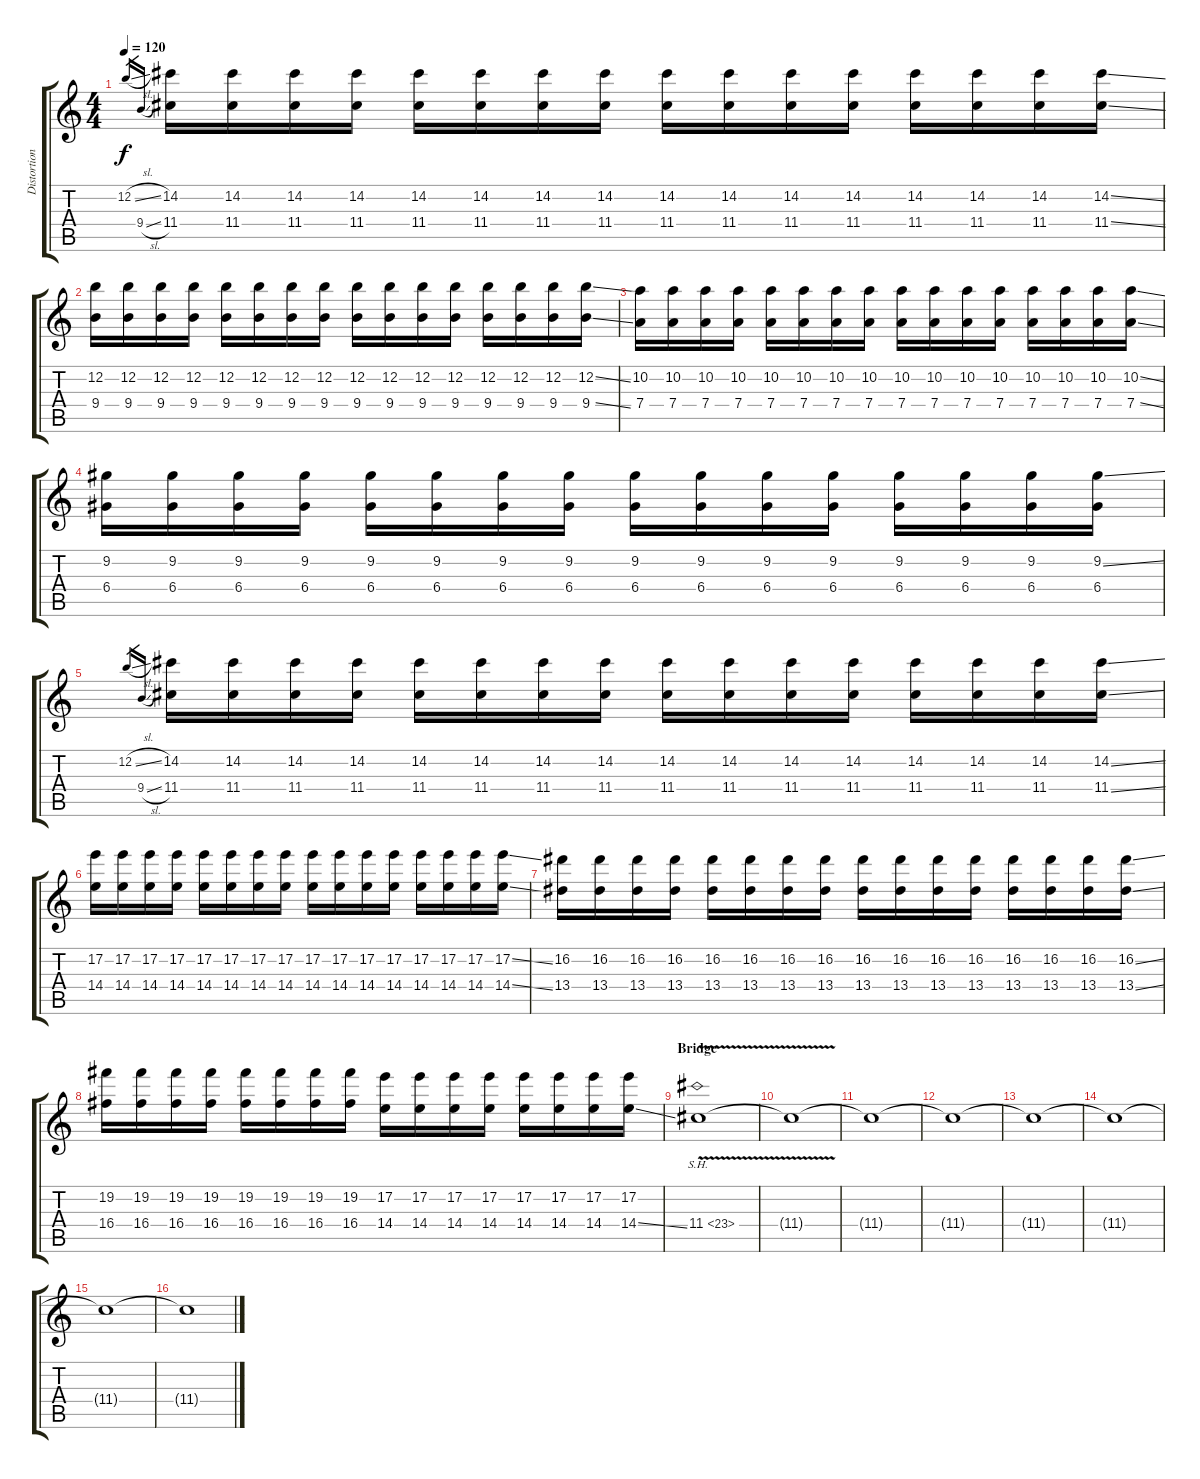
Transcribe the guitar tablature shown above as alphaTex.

\track ("Distortion Guitar" "Distortion") {instrument overdrivenguitar}
\staff {score tabs}
\tuning (E4 B3 G3 D3 A2 E2) {hide}
\ts (4 4)
\tempo 120
\clef g2
\ks c
12.2{sl}.16{gr dy f} 9.4{sl}.16{gr} (14.2 11.4).16 (14.2 11.4).16 (14.2 11.4).16 (14.2 11.4).16 (14.2 11.4).16 (14.2 11.4).16 (14.2 11.4).16 (14.2 11.4).16 (14.2 11.4).16 (14.2 11.4).16 (14.2 11.4).16 (14.2 11.4).16 (14.2 11.4).16 (14.2 11.4).16 (14.2 11.4).16 (14.2{ss} 11.4{ss}).16 |
(12.2 9.4).16 (12.2 9.4).16 (12.2 9.4).16 (12.2 9.4).16 (12.2 9.4).16 (12.2 9.4).16 (12.2 9.4).16 (12.2 9.4).16 (12.2 9.4).16 (12.2 9.4).16 (12.2 9.4).16 (12.2 9.4).16 (12.2 9.4).16 (12.2 9.4).16 (12.2 9.4).16 (12.2{ss} 9.4{ss}).16 |
(10.2 7.4).16 (10.2 7.4).16 (10.2 7.4).16 (10.2 7.4).16 (10.2 7.4).16 (10.2 7.4).16 (10.2 7.4).16 (10.2 7.4).16 (10.2 7.4).16 (10.2 7.4).16 (10.2 7.4).16 (10.2 7.4).16 (10.2 7.4).16 (10.2 7.4).16 (10.2 7.4).16 (10.2{ss} 7.4{ss}).16 |
(9.2 6.4).16 (9.2 6.4).16 (9.2 6.4).16 (9.2 6.4).16 (9.2 6.4).16 (9.2 6.4).16 (9.2 6.4).16 (9.2 6.4).16 (9.2 6.4).16 (9.2 6.4).16 (9.2 6.4).16 (9.2 6.4).16 (9.2 6.4).16 (9.2 6.4).16 (9.2 6.4).16 (9.2{ss} 6.4).16 |
12.2{sl}.16{gr} 9.4{sl}.16{gr} (14.2 11.4).16 (14.2 11.4).16 (14.2 11.4).16 (14.2 11.4).16 (14.2 11.4).16 (14.2 11.4).16 (14.2 11.4).16 (14.2 11.4).16 (14.2 11.4).16 (14.2 11.4).16 (14.2 11.4).16 (14.2 11.4).16 (14.2 11.4).16 (14.2 11.4).16 (14.2 11.4).16 (14.2{ss} 11.4{ss}).16 |
(17.2 14.4).16 (17.2 14.4).16 (17.2 14.4).16 (17.2 14.4).16 (17.2 14.4).16 (17.2 14.4).16 (17.2 14.4).16 (17.2 14.4).16 (17.2 14.4).16 (17.2 14.4).16 (17.2 14.4).16 (17.2 14.4).16 (17.2 14.4).16 (17.2 14.4).16 (17.2 14.4).16 (17.2{ss} 14.4{ss}).16 |
(16.2 13.4).16 (16.2 13.4).16 (16.2 13.4).16 (16.2 13.4).16 (16.2 13.4).16 (16.2 13.4).16 (16.2 13.4).16 (16.2 13.4).16 (16.2 13.4).16 (16.2 13.4).16 (16.2 13.4).16 (16.2 13.4).16 (16.2 13.4).16 (16.2 13.4).16 (16.2 13.4).16 (16.2{ss} 13.4{ss}).16 |
(19.2 16.4).16 (19.2 16.4).16 (19.2 16.4).16 (19.2 16.4).16 (19.2 16.4).16 (19.2 16.4).16 (19.2 16.4).16 (19.2 16.4).16 (17.2 14.4).16 (17.2 14.4).16 (17.2 14.4).16 (17.2 14.4).16 (17.2 14.4).16 (17.2 14.4).16 (17.2 14.4).16 (17.2 14.4{ss}).16 |
\section ("" "Bridge")
11.4{sh 12 v}.1 |
11.4{t}.1 |
11.4{t}.1 |
11.4{t}.1 |
11.4{t}.1 |
11.4{t}.1 |
11.4{t}.1 |
11.4{t}.1
